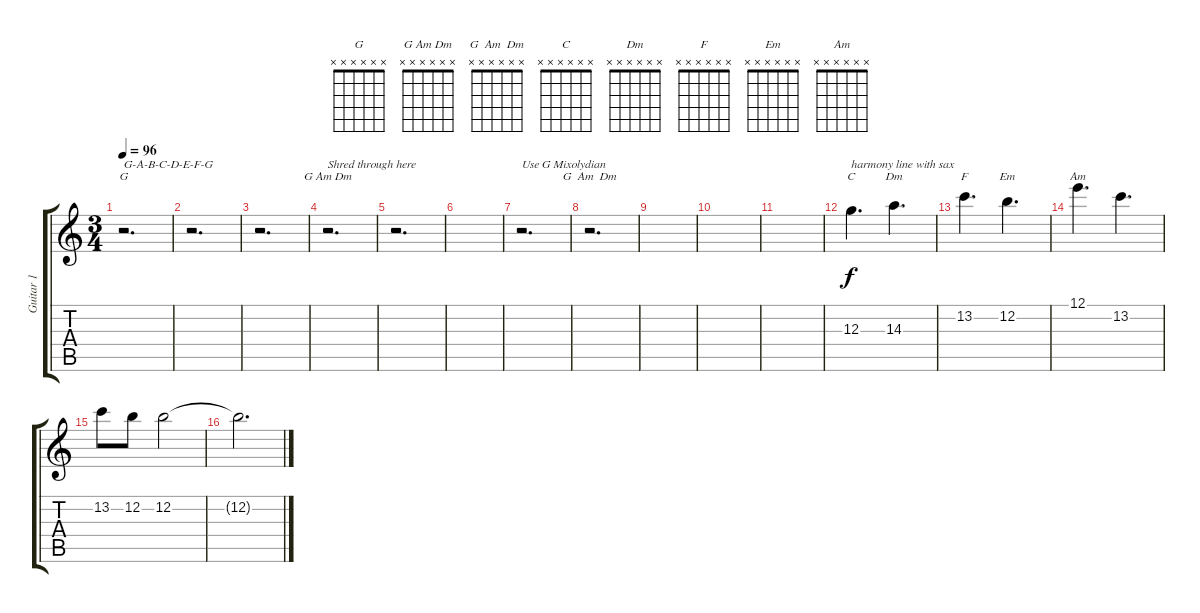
\track ("Guitar 1" "Guitar 1") {instrument distortionguitar}
\staff {score tabs}
\tuning (E4 B3 G3 D3 A2 E2) {hide}
\chord ("G" x x x x x x)
\chord ("G Am Dm" x x x x x x)
\chord ("G  Am  Dm" x x x x x x)
\chord ("C" x x x x x x)
\chord ("Dm" x x x x x x)
\chord ("F" x x x x x x)
\chord ("Em" x x x x x x)
\chord ("Am" x x x x x x)
\ts (3 4)
\tempo 96
\clef g2
\ks c
r.2{d ch "G" txt "G-A-B-C-D-E-F-G" dy f} |
r.2{d} |
r.2{d} |
r.2{d ch "G Am Dm" txt "Shred through here"} |
r.2{d} |
|
r.2{d txt "Use G Mixolydian"} |
r.2{d ch "G  Am  Dm"} |
|
|
|
12.3.4{d ch "C" txt "harmony line with sax"} 14.3.4{d ch "Dm"} |
13.2.4{d ch "F"} 12.2.4{d ch "Em"} |
12.1.4{d ch "Am"} 13.2.4{d} |
13.2.8 12.2.8 12.2.2 |
12.2{t}.2{d}
